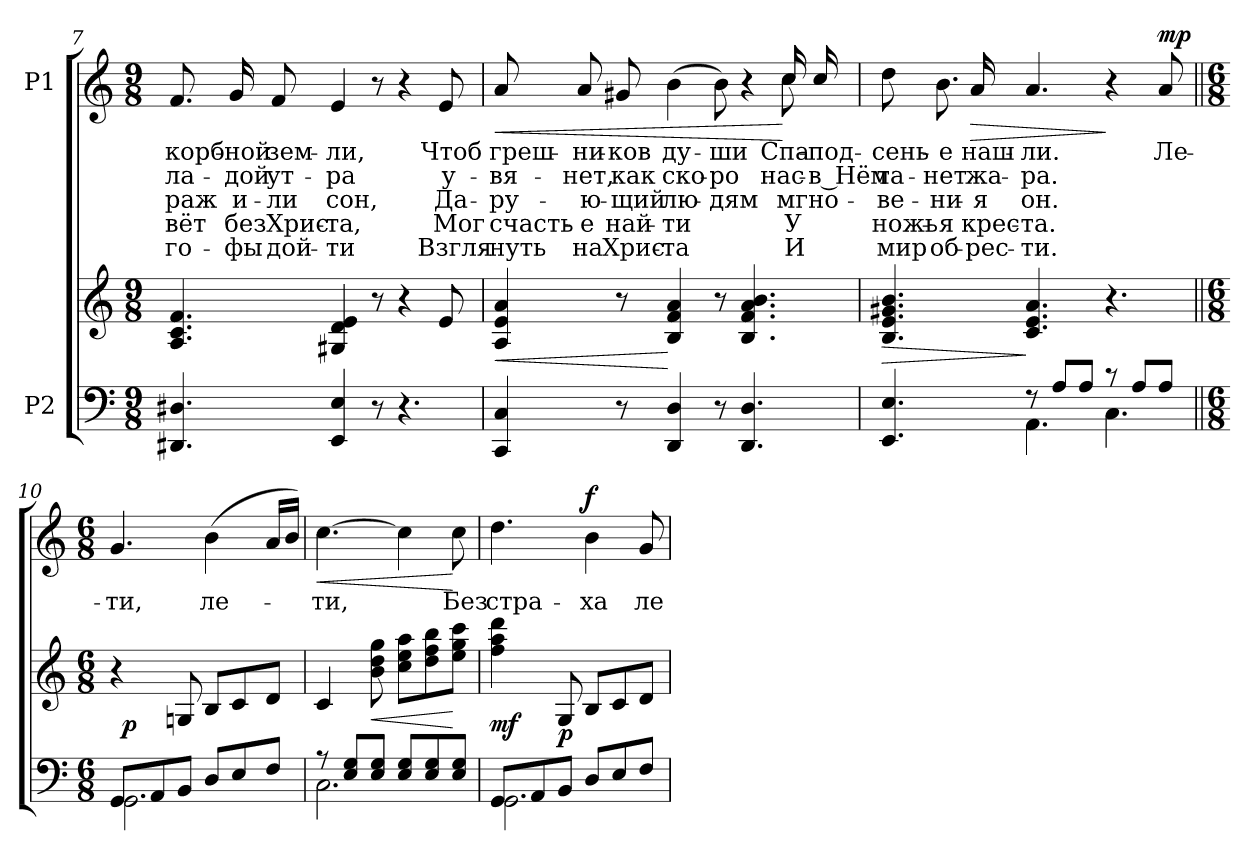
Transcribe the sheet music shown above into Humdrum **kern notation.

**kern	**kern	**dynam	**kern	**text	**text	**text	**text	**text	**dynam
*part2	*part2	*part2	*part1	*part1	*part1	*part1	*part1	*part1	*part1
*staff3	*staff2	*staff2/3	*staff1	*staff1	*staff1	*staff1	*staff1	*staff1	*staff1
*I"P2	*	*	*I"P1	*	*	*	*	*	*
!!LO:LB:g=z
*clefF4	*clefG2	*	*clefG2	*	*	*	*	*	*
*k[]	*k[]	*	*k[]	*	*	*	*	*	*
*C:	*C:	*	*C:	*	*	*	*	*	*
*M9/8	*M9/8	*	*M9/8	*	*	*	*	*	*
=7	=7	=7	=7	=7	=7	=7	=7	=7	=7
!	!	!	!	!LO:LY:b:color=#000000	!LO:LY:b:color=#000000	!LO:LY:b:color=#000000	!LO:LY:b:color=#000000	!LO:LY:b:color=#000000	!
4.DD#Xi/ 4.D#Xi	4.Ai/ 4.ci 4.fi	.	8.fi/	-корб-	-ла-	-раж	-вёт	-го-	.
!	!	!	!	!LO:LY:b:color=#000000	!LO:LY:b:color=#000000	!LO:LY:b:color=#000000	!LO:LY:b:color=#000000	!LO:LY:b:color=#000000	!
.	.	.	16gi/	-ной	-дой	и-	без	-фы	.
!	!	!	!	!LO:LY:b:color=#000000	!LO:LY:b:color=#000000	!LO:LY:b:color=#000000	!LO:LY:b:color=#000000	!LO:LY:b:color=#000000	!
.	.	.	8fi/	зем-	ут-	-ли	Хрис-	дой-	.
!	!	!	!	!LO:LY:b:color=#000000	!LO:LY:b:color=#000000	!LO:LY:b:color=#000000	!LO:LY:b:color=#000000	!LO:LY:b:color=#000000	!
4EEi/ 4Ei	4G#Xi/ 4di 4ei	.	4ei/	-ли,	-ра	сон,	-та,	-ти	.
8r	8r	.	8r	.	.	.	.	.	.
4.r	4r	.	4r	.	.	.	.	.	.
!	!	!	!	!LO:LY:b:color=#000000	!LO:LY:b:color=#000000	!LO:LY:b:color=#000000	!LO:LY:b:color=#000000	!LO:LY:b:color=#000000	!
.	8ei/	.	8ei/	Чтоб	у-	Да-	Мог	Взгля-	.
=8	=8	=8	=8	=8	=8	=8	=8	=8	=8
!	!	!LO:HP:b	!	!	!	!	!	!	!
!	!	!	!	!LO:LY:b:color=#000000	!LO:LY:b:color=#000000	!LO:LY:b:color=#000000	!LO:LY:b:color=#000000	!LO:LY:b:color=#000000	!LO:HP:b
*	*	*	*^	*	*	*	*	*	*
4CCi/ 4Ci	4Ai/ 4ei 4ai	<	8ai/	4.ryy	греш-	-вя-	-ру-	счасть-	-нуть	<
!	!	!	!	!	!LO:LY:b:color=#000000	!LO:LY:b:color=#000000	!LO:LY:b:color=#000000	!LO:LY:b:color=#000000	!LO:LY:b:color=#000000	!
.	.	.	8ai/	.	-ни-	-нет,	-ю-	-е	на	.
!	!	!	!	!	!LO:LY:b:color=#000000	!LO:LY:b:color=#000000	!LO:LY:b:color=#000000	!LO:LY:b:color=#000000	!LO:LY:b:color=#000000	!
8r	8r	.	8g#Xi/	.	-ков	как	-щий	най-	Хрис-	.
!	!	!	!	!	!LO:LY:b:color=#000000	!LO:LY:b:color=#000000	!LO:LY:b:color=#000000	!LO:LY:b:color=#000000	!LO:LY:b:color=#000000	!
4DDi/ 4Di	4Bi/ 4fi 4ai	[	(4bi\	4bi\yy	ду-	ско-	лю-	-ти	-та	.
!	!	!	!	!	!LO:LY:b:color=#000000	!LO:LY:b:color=#000000	!LO:LY:b:color=#000000	!	!	!
8r	8r	.	8bi\)	8ryy	-ши	-ро	-дям	.	.	.
4.DDi/ 4.Di	4.Bi/ 4.fi 4.ai 4.bi	.	4r	4ryy	.	.	.	.	.	.
!	!	!	!	!	!LO:LY:b:color=#000000	!LO:LY:b:color=#000000	!LO:LY:b:color=#000000	!LO:LY:b:color=#000000	!LO:LY:b:color=#000000	!
.	.	.	16cci/	8cci\	Спа-	нас-	мгно-	У	И	[
!	!	!	!	!	!LO:LY:b:color=#000000	!LO:LY:b:color=#000000	!	!	!	!
.	.	.	16cci/	.	под-	в Нём	.	.	.	.
*	*	*	*v	*v	*	*	*	*	*	*
!!LO:PB:g=z
=9	=9	=9	=9	=9	=9	=9	=9	=9	=9
*^	*	*	*	*	*	*	*	*	*
!	!	!	!LO:HP:b	!	!	!	!	!	!	!
!	!	!	!	!	!LO:LY:b:color=#000000	!LO:LY:b:color=#000000	!LO:LY:b:color=#000000	!LO:LY:b:color=#000000	!LO:LY:b:color=#000000	!
4.EEi/ 4.Ei	4.ryy	4.Bi/ 4.ei 4.g#Xi 4.bi	>	8ddi\	-сень-	-та-	-ве-	-ножь-	мир	.
!	!	!	!	!	!LO:LY:b:color=#000000	!LO:LY:b:color=#000000	!LO:LY:b:color=#000000	!LO:LY:b:color=#000000	!LO:LY:b:color=#000000	!
.	.	.	.	8.bi\	-е	-нет	-ни-	-я	об-	.
!	!	!	!	!	!LO:LY:b:color=#000000	!LO:LY:b:color=#000000	!LO:LY:b:color=#000000	!LO:LY:b:color=#000000	!LO:LY:b:color=#000000	!LO:HP:b
.	.	.	.	16ai/	наш-	жа-	-я	крес-	-рес-	>
!	!	!	!	!	!LO:LY:b:color=#000000	!LO:LY:b:color=#000000	!LO:LY:b:color=#000000	!LO:LY:b:color=#000000	!LO:LY:b:color=#000000	!
8r	4.AAi\	4.ci/ 4.ei 4.ai	]	4.ai/	-ли.	-ра.	он.	-та.	-ти.	.
8Ai/L	.	.	.	.	.	.	.	.	.	.
8Ai/J	.	.	.	.	.	.	.	.	.	.
8r	4.Ci\	4.r	.	4r	.	.	.	.	.	]
8Ai/L	.	.	.	.	.	.	.	.	.	.
!	!	!	!	!	!LO:LY:b:color=#000000	!	!	!	!	!
8Ai/J	.	.	.	8ai/	Ле-	.	.	.	.	mp
*v	*v	*	*	*	*	*	*	*	*	*
=10||	=10||	=10||	=10||	=10||	=10||	=10||	=10||	=10||	=10||
*M6/8	*M6/8	*	*M6/8	*	*	*	*	*	*
*^	*	*	*	*	*	*	*	*	*
!	!	!	!	!	!LO:LY:b:color=#000000	!	!	!	!	!
*	*^	*	*	*	*	*	*	*	*	*
8GGi/L	2.GGi\	32ryy	4r	.	4.gi/	-ти,	.	.	.	.	.
.	.	2ryy	.	p	.	.	.	.	.	.	.
8AAi/	.	.	.	.	.	.	.	.	.	.	.
8BBi/J	.	.	8Gni/	.	.	.	.	.	.	.	.
!	!	!	!	!	!	!LO:LY:b:color=#000000	!	!	!	!	!
8Di/L	.	.	8Bi/L	.	(4bi\	ле-	.	.	.	.	.
8Ei/	.	.	8ci/	.	.	.	.	.	.	.	.
.	.	8..ryy	.	.	.	.	.	.	.	.	.
8Fi/J	.	.	8di/J	.	16ai/LL	.	.	.	.	.	.
.	.	.	.	.	16bi/JJ)	.	.	.	.	.	.
*	*v	*v	*	*	*	*	*	*	*	*	*
=11	=11	=11	=11	=11	=11	=11	=11	=11	=11	=11
*	*^	*	*	*	*	*	*	*	*	*
!	!	!	!	!	!	!LO:LY:b:color=#000000	!	!	!	!	!LO:HP:b
*	*v	*v	*	*	*	*	*	*	*	*	*
8r	2.Ci\	4ci/	.	[>4.cci\	ти,	.	.	.	.	<
8Ei/ 8GiL	.	.	.	.	.	.	.	.	.	.
!	!	!	!LO:HP:b	!	!	!	!	!	!	!
8Ei/ 8GiJ	.	8bi\ 8ddi 8ggi	<	.	.	.	.	.	.	.
8Ei/ 8GiL	.	8cci\ 8eei 8aaiL	.	4cci\]	.	.	.	.	.	.
8Ei/ 8Gi	.	8ddi\ 8ffi 8bbi	.	.	.	.	.	.	.	.
!	!	!	!	!	!LO:LY:b:color=#000000	!	!	!	!	!
8Ei/ 8GiJ	.	8eei\ 8ggi 8ccciJ	[	8cci\	Без	.	.	.	.	[
!!LO:LB:g=z
=12	=12	=12	=12	=12	=12	=12	=12	=12	=12	=12
!	!	!	!	!	!LO:LY:b:color=#000000	!	!	!	!	!
8GGi/L	2.GGi\	4ffi\ 4aai 4dddi	mf	4.ddi\	стра-	.	.	.	.	.
8AAi/	.	.	.	.	.	.	.	.	.	.
8BBi/J	.	8Gi/	p	.	.	.	.	.	.	.
!	!	!	!	!	!LO:LY:b:color=#000000	!	!	!	!	!
8Di/L	.	8Bi/L	.	4bi\	-ха	.	.	.	.	f
8Ei/	.	8ci/	.	.	.	.	.	.	.	.
!	!	!	!	!	!LO:LY:b:color=#000000	!	!	!	!	!
8Fi/J	.	8di/J	.	8gi/	ле-	.	.	.	.	.
*v	*v	*	*	*	*	*	*	*	*	*
=	=	=	=	=	=	=	=	=	=
*-	*-	*-	*-	*-	*-	*-	*-	*-	*-
